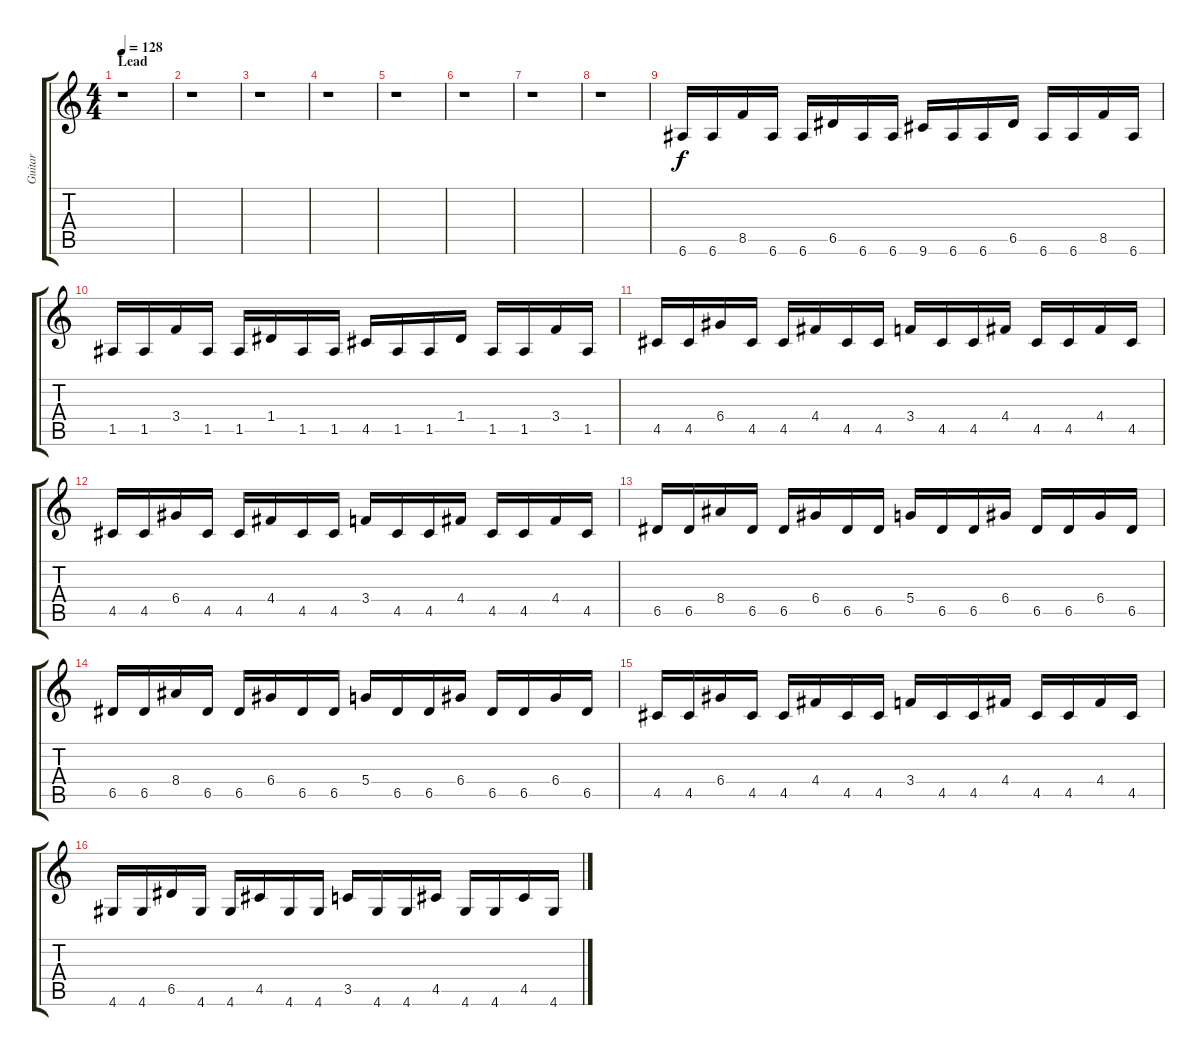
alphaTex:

\track ("Guitar" "Guitar") {instrument distortionguitar}
\staff {score tabs}
\tuning (E4 B3 G3 D3 A2 E2) {hide}
\ts (4 4)
\section ("" "Lead")
\tempo 128
\clef g2
\ks c
r.1{dy f} |
r.1 |
r.1 |
r.1 |
r.1 |
r.1 |
r.1 |
r.1 |
6.6.16 6.6.16 8.5.16 6.6.16 6.6.16 6.5.16 6.6.16 6.6.16 9.6.16 6.6.16 6.6.16 6.5.16 6.6.16 6.6.16 8.5.16 6.6.16 |
1.5.16 1.5.16 3.4.16 1.5.16 1.5.16 1.4.16 1.5.16 1.5.16 4.5.16 1.5.16 1.5.16 1.4.16 1.5.16 1.5.16 3.4.16 1.5.16 |
4.5.16 4.5.16 6.4.16 4.5.16 4.5.16 4.4.16 4.5.16 4.5.16 3.4.16 4.5.16 4.5.16 4.4.16 4.5.16 4.5.16 4.4.16 4.5.16 |
4.5.16 4.5.16 6.4.16 4.5.16 4.5.16 4.4.16 4.5.16 4.5.16 3.4.16 4.5.16 4.5.16 4.4.16 4.5.16 4.5.16 4.4.16 4.5.16 |
6.5.16 6.5.16 8.4.16 6.5.16 6.5.16 6.4.16 6.5.16 6.5.16 5.4.16 6.5.16 6.5.16 6.4.16 6.5.16 6.5.16 6.4.16 6.5.16 |
6.5.16 6.5.16 8.4.16 6.5.16 6.5.16 6.4.16 6.5.16 6.5.16 5.4.16 6.5.16 6.5.16 6.4.16 6.5.16 6.5.16 6.4.16 6.5.16 |
4.5.16 4.5.16 6.4.16 4.5.16 4.5.16 4.4.16 4.5.16 4.5.16 3.4.16 4.5.16 4.5.16 4.4.16 4.5.16 4.5.16 4.4.16 4.5.16 |
4.6.16 4.6.16 6.5.16 4.6.16 4.6.16 4.5.16 4.6.16 4.6.16 3.5.16 4.6.16 4.6.16 4.5.16 4.6.16 4.6.16 4.5.16 4.6.16
